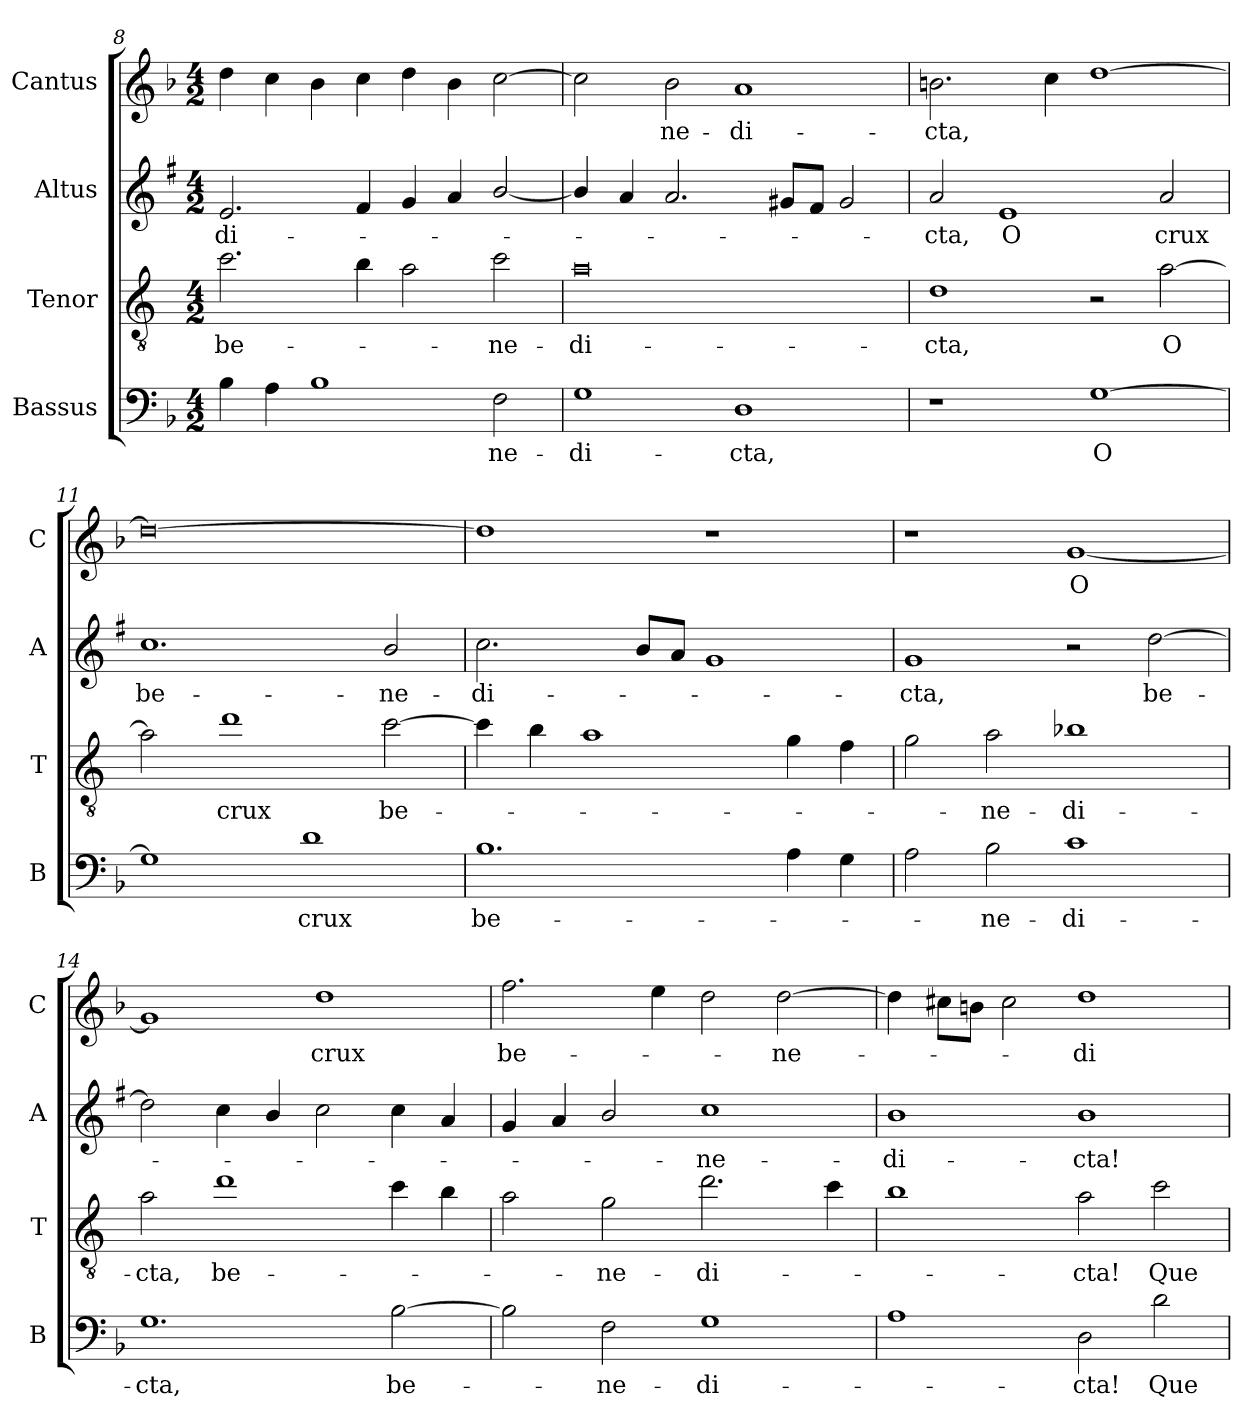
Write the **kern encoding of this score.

**kern	**text	**kern	**text	**kern	**text	**kern	**text
*part4	*part4	*part3	*part3	*part2	*part2	*part1	*part1
*staff4	*staff4	*staff3	*staff3	*staff2	*staff2	*staff1	*staff1
*I"Bassus	*	*I"Tenor	*	*I"Altus	*	*I"Cantus	*
*I'B	*	*I'T	*	*I'A	*	*I'C	*
*clefF4	*	*clefGv2	*	*clefG2	*	*clefG2	*
*	*	*ITrd4c7	*	*ITrd1c2	*	*	*
*k[b-]	*	*k[b-]	*	*k[b-]	*	*k[b-]	*
*F:	*	*F:	*	*F:	*	*F:	*
*M4/2	*	*M4/2	*	*M4/2	*	*M4/2	*
=8	=8	=8	=8	=8	=8	=8	=8
!	!	!	!LO:LY:b	!	!LO:LY:b	!	!
4B-\	.	2.f\	be-	2.d/	-di-	4dd\	.
4A\	.	.	.	.	.	4cc\	.
1B-	.	.	.	.	.	4b-\	.
.	.	4e\	.	4e/	.	4cc\	.
.	.	2d\	.	4f/	.	4dd\	.
.	.	.	.	4g/	.	4b-\	.
!	!LO:LY:b	!	!LO:LY:b	!	!	!	!
2F\	-ne-	2f\	-ne-	[2a/	.	[2cc\	.
=9	=9	=9	=9	=9	=9	=9	=9
!	!LO:LY:b	!	!LO:LY:b	!	!	!	!
1G	-di-	0d	-di-	4a/]	.	2cc\]	.
.	.	.	.	4g/	.	.	.
!	!	!	!	!	!	!	!LO:LY:b
.	.	.	.	2.g/	.	2b-\	-ne-
!	!LO:LY:b	!	!	!	!	!	!LO:LY:b
1D	-cta,	.	.	.	.	1a	-di-
.	.	.	.	8f#X/L	.	.	.
.	.	.	.	8e/J	.	.	.
.	.	.	.	2f#/	.	.	.
=10	=10	=10	=10	=10	=10	=10	=10
!	!	!	!LO:LY:b	!	!LO:LY:b	!	!LO:LY:b
1r	.	1G	-cta,	2g/	-cta,	2.bn\	-cta,
!	!	!	!	!	!LO:LY:b	!	!
.	.	.	.	1d	O	.	.
.	.	.	.	.	.	4cc\	.
!	!LO:LY:b	!	!	!	!	!	!
[1G	O	2r	.	.	.	[1dd	.
!	!	!	!LO:LY:b	!	!LO:LY:b	!	!
.	.	[2d\	O	2g/	crux	.	.
=11	=11	=11	=11	=11	=11	=11	=11
!	!	!	!	!	!LO:LY:b	!	!
1G]	.	2d\]	.	1.b-	be-	0dd_	.
!	!	!	!LO:LY:b	!	!	!	!
.	.	1g	crux	.	.	.	.
!	!LO:LY:b	!	!	!	!	!	!
1d	crux	.	.	.	.	.	.
!	!	!	!LO:LY:b	!	!LO:LY:b	!	!
.	.	[2f\	be-	2a/	-ne-	.	.
!!LO:LB:g=z
=12	=12	=12	=12	=12	=12	=12	=12
!	!LO:LY:b	!	!	!	!LO:LY:b	!	!
1.B-	be-	4f\]	.	2.b-\	-di-	1dd]	.
.	.	4e\	.	.	.	.	.
.	.	1d	.	.	.	.	.
.	.	.	.	8a/L	.	.	.
.	.	.	.	8g/J	.	.	.
.	.	.	.	1f	.	1r	.
4A\	.	4c\	.	.	.	.	.
4G\	.	4B-\	.	.	.	.	.
=13	=13	=13	=13	=13	=13	=13	=13
!	!	!	!	!	!LO:LY:b	!	!
2A\	.	2c\	.	1f	-cta,	1r	.
!	!LO:LY:b	!	!LO:LY:b	!	!	!	!
2B-\	-ne-	2d\	-ne-	.	.	.	.
!	!LO:LY:b	!	!LO:LY:b	!	!	!	!LO:LY:b
1c	-di-	1e-X	-di-	2r	.	[1g	O
!	!	!	!	!	!LO:LY:b	!	!
.	.	.	.	[2cc\	be-	.	.
=14	=14	=14	=14	=14	=14	=14	=14
!	!LO:LY:b	!	!LO:LY:b	!	!	!	!
1.G	-cta,	2d\	-cta,	2cc\]	.	1g]	.
!	!	!	!LO:LY:b	!	!	!	!
.	.	1g	be-	4b-\	.	.	.
.	.	.	.	4a/	.	.	.
!	!	!	!	!	!	!	!LO:LY:b
.	.	.	.	2b-\	.	1dd	crux
!	!LO:LY:b	!	!	!	!	!	!
[2B-\	be-	4f\	.	4b-\	.	.	.
.	.	4e\	.	4g/	.	.	.
=15	=15	=15	=15	=15	=15	=15	=15
!	!	!	!	!	!	!	!LO:LY:b
2B-\]	.	2d\	.	4f/	.	2.ff\	be-
.	.	.	.	4g/	.	.	.
!	!LO:LY:b	!	!LO:LY:b	!	!	!	!
2F\	-ne-	2c\	-ne-	2a/	.	.	.
.	.	.	.	.	.	4ee\	.
!	!LO:LY:b	!	!LO:LY:b	!	!LO:LY:b	!	!
1G	-di-	2.g\	-di-	1b-	-ne-	2dd\	.
!	!	!	!	!	!	!	!LO:LY:b
.	.	.	.	.	.	[2dd\	-ne-
.	.	4f\	.	.	.	.	.
=16	=16	=16	=16	=16	=16	=16	=16
!	!	!	!	!	!LO:LY:b	!	!
1A	.	1e	.	1a	-di-	4dd\]	.
.	.	.	.	.	.	8cc#X\L	.
.	.	.	.	.	.	8bn\J	.
.	.	.	.	.	.	2cc#\	.
!	!LO:LY:b	!	!LO:LY:b	!	!LO:LY:b	!	!LO:LY:b
2D\	-cta!	2d\	-cta!	1a	-cta!	1dd	-di-
!	!LO:LY:b	!	!LO:LY:b	!	!	!	!
2d\	Que	2f\	Que	.	.	.	.
=	=	=	=	=	=	=	=
*-	*-	*-	*-	*-	*-	*-	*-
